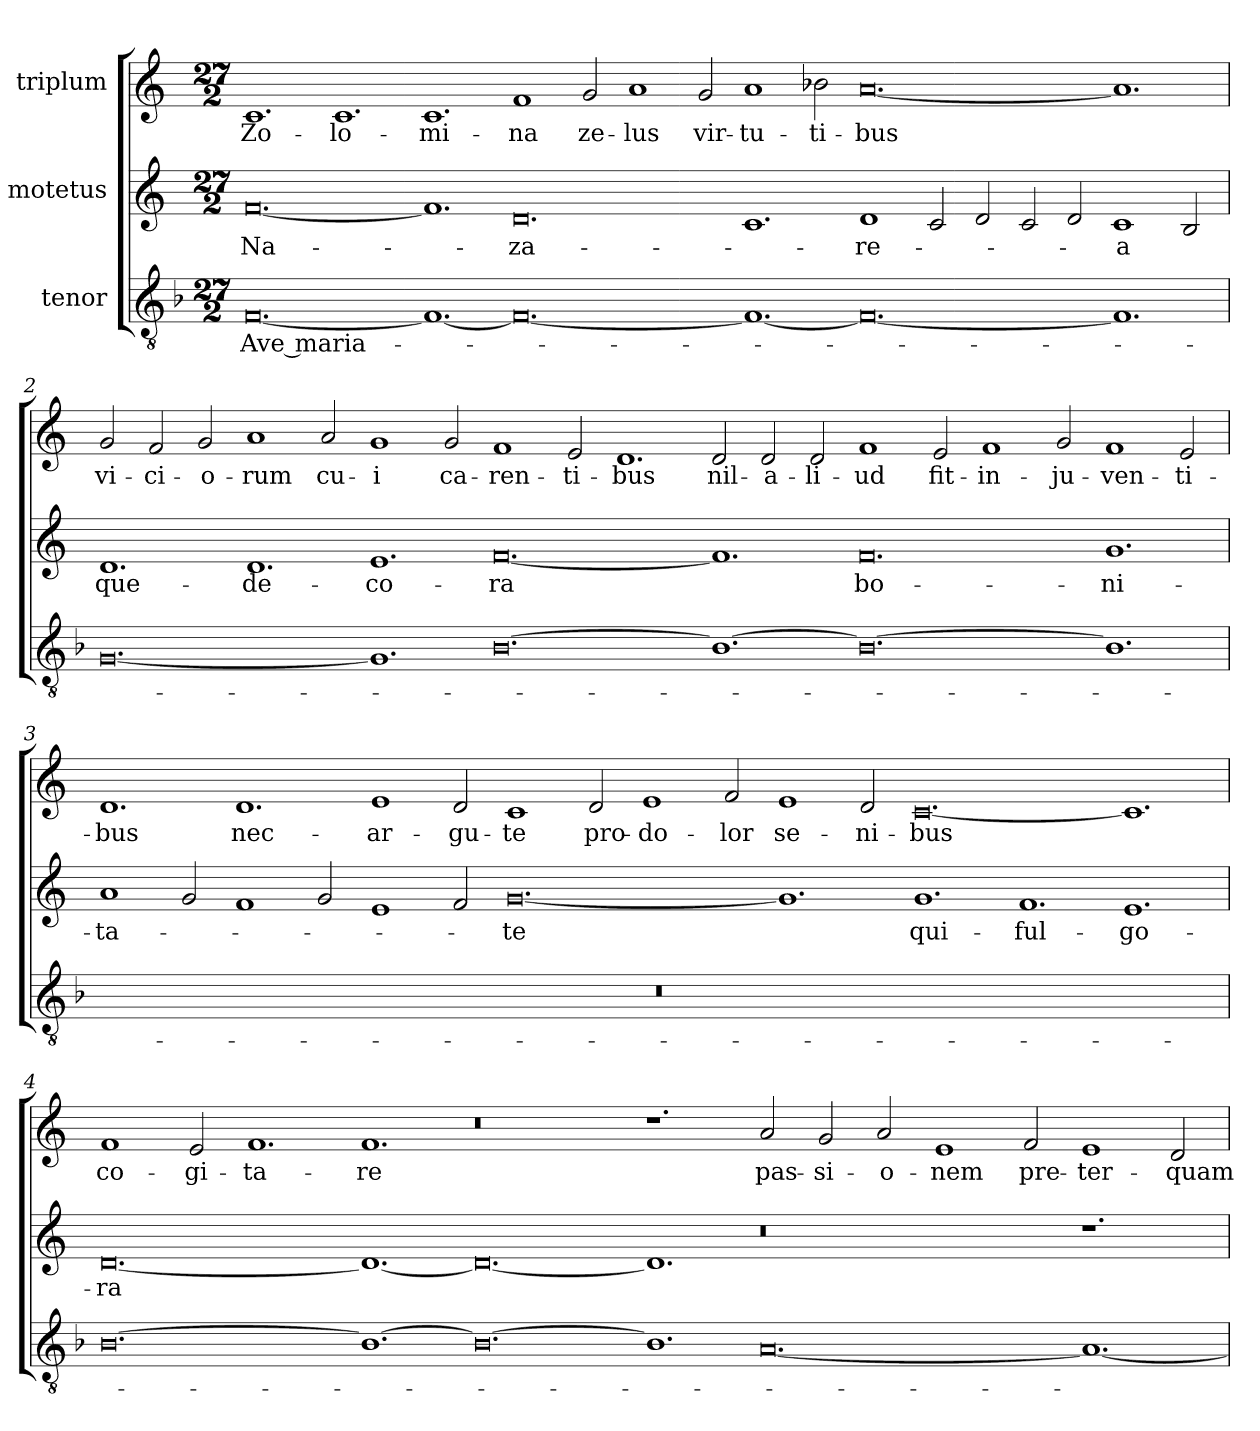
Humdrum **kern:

**kern	**text	**kern	**text	**kern	**text
*part3	*part3	*part2	*part2	*part1	*part1
*staff3	*staff3	*staff2	*staff2	*staff1	*staff1
*I"tenor	*	*I"motetus	*	*I"triplum	*
*clefGv2	*	*clefG2	*	*clefG2	*
*k[b-]	*	*k[]	*	*k[]	*
*F:	*	*C:	*	*C:	*
*M27/2	*	*M27/2	*	*M27/2	*
=1	=1	=1	=1	=1	=1
[0.F/	Ave maria-	[0.f/	Na-	1.c/	Zo-
.	.	.	.	1.c/	-lo-
1.F/_	.	1.f/]	.	1.c/	-mi-
0.F/_	.	0.d/	-za-	1f/	-na
.	.	.	.	2g/	ze-
.	.	.	.	1a/	-lus
.	.	.	.	2g/	vir-
1.F/_	.	1.c/	.	1a/	-tu-
.	.	.	.	2b-X\	-ti-
0.F/_	.	1d/	-re-	[0.a/	-bus
.	.	2c/	.	.	.
.	.	2d/	.	.	.
.	.	2c/	.	.	.
.	.	2d/	.	.	.
1.F/]	.	1c/	-a	1.a/]	.
.	.	2B/	.	.	.
!!LO:LB:g=z
=2	=2	=2	=2	=2	=2
[0.G/	.	1.d/	que-	2g/	vi-
.	.	.	.	2f/	-ci-
.	.	.	.	2g/	-o-
.	.	1.d/	de-	1a/	-rum
.	.	.	.	2a/	cu-
1.G/]	.	1.e/	-co-	1g/	-i
.	.	.	.	2g/	ca-
[0.B-\	.	[0.f/	-ra	1f/	-ren-
.	.	.	.	2e/	-ti-
.	.	.	.	1.d/	-bus
1.B-\_	.	1.f/]	.	2d/	nil-
.	.	.	.	2d/	a-
.	.	.	.	2d/	-li-
0.B-\_	.	0.f/	bo-	1f/	-ud
.	.	.	.	2e/	fit-
.	.	.	.	1f/	in-
.	.	.	.	2g/	ju-
1.B-\]	.	1.g/	-ni-	1f/	-ven-
.	.	.	.	2e/	-ti-
!!LO:LB:g=z
=3	=3	=3	=3	=3	=3
2%27r	.	1a/	-ta-	1.d/	-bus
.	.	2g/	.	.	.
.	.	1f/	.	1.d/	nec-
.	.	2g/	.	.	.
.	.	1e/	.	1e/	ar-
.	.	2f/	.	2d/	-gu-
.	.	[0.g/	-te	1c/	-te
.	.	.	.	2d/	pro-
.	.	.	.	1e/	-do-
.	.	.	.	2f/	-lor
.	.	1.g/]	.	1e/	se-
.	.	.	.	2d/	-ni-
.	.	1.g/	qui-	[0.c/	-bus
.	.	1.f/	ful-	.	.
.	.	1.e/	-go-	1.c/]	.
!!LO:PB:g=z
=4	=4	=4	=4	=4	=4
[0.B-\	.	[0.d/	-ra	1f/	co-
.	.	.	.	2e/	-gi-
.	.	.	.	1.f/	-ta-
1.B-\_	.	1.d/_	.	1.f/	-re
0.B-\_	.	0.d/_	.	0.r	.
1.B-\]	.	1.d/]	.	1.r	.
[0.A/	.	0.r	.	2a/	pas-
.	.	.	.	2g/	-si-
.	.	.	.	2a/	-o-
.	.	.	.	1e/	-nem
.	.	.	.	2f/	pre-
1.A/_	.	1.r	.	1e/	-ter-
.	.	.	.	2d/	-quam
=	=	=	=	=	=
*-	*-	*-	*-	*-	*-
